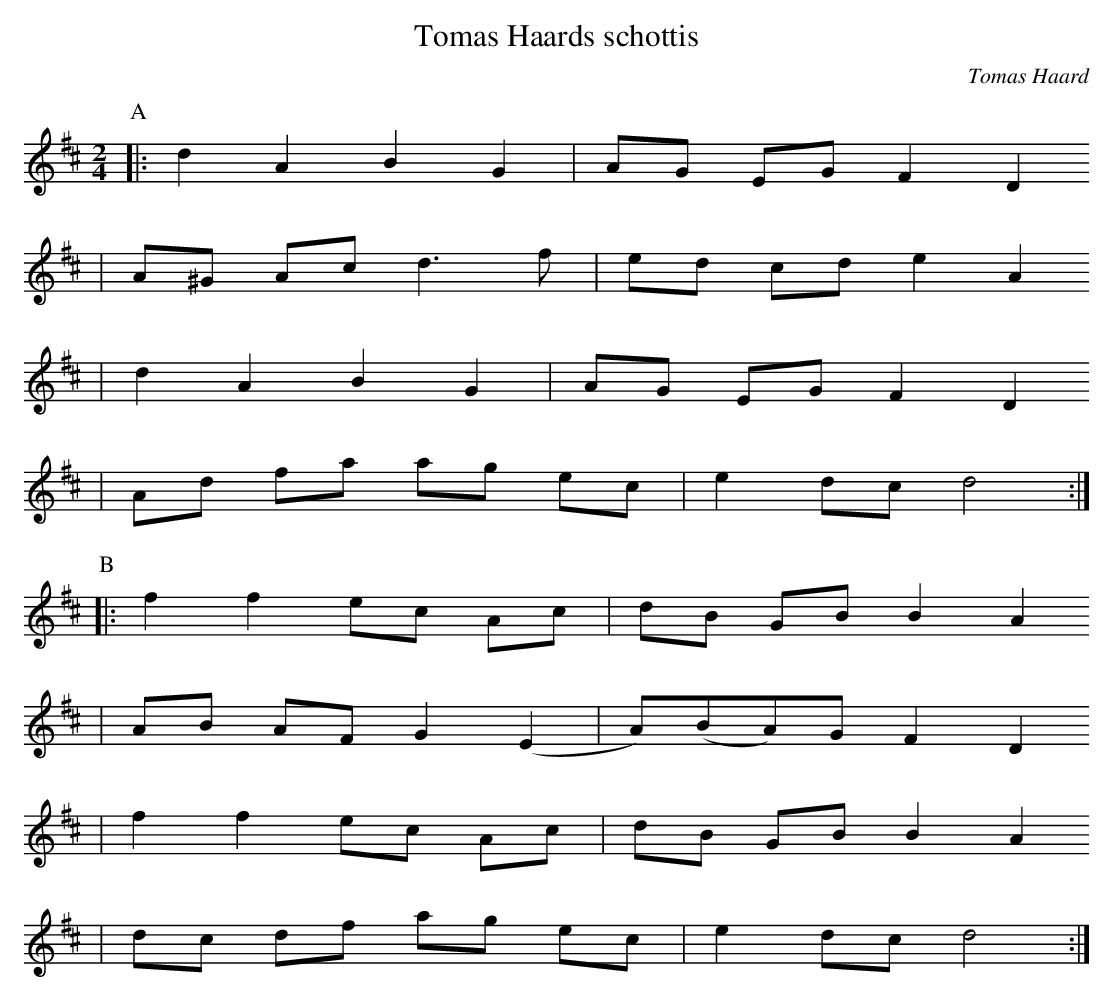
X:1
T:Tomas Haards schottis
C:Tomas Haard
M:2/4
L:1/8
K:D
P:A
|: d2 A2 B2 G2 | AG EG F2 D2
|  A^G Ac d3 f | ed cd e2 A2
|  d2 A2 B2 G2 | AG EG F2 D2
|  Ad fa ag ec | e2 dc d4 :|
P:B
|: f2 f2 ec Ac | dB GB B2 A2
|  AB AF G2 (E2 | A)(BA)G F2 D2
|  f2 f2 ec Ac | dB GB B2 A2
|  dc df ag ec | e2 dc d4 :|
